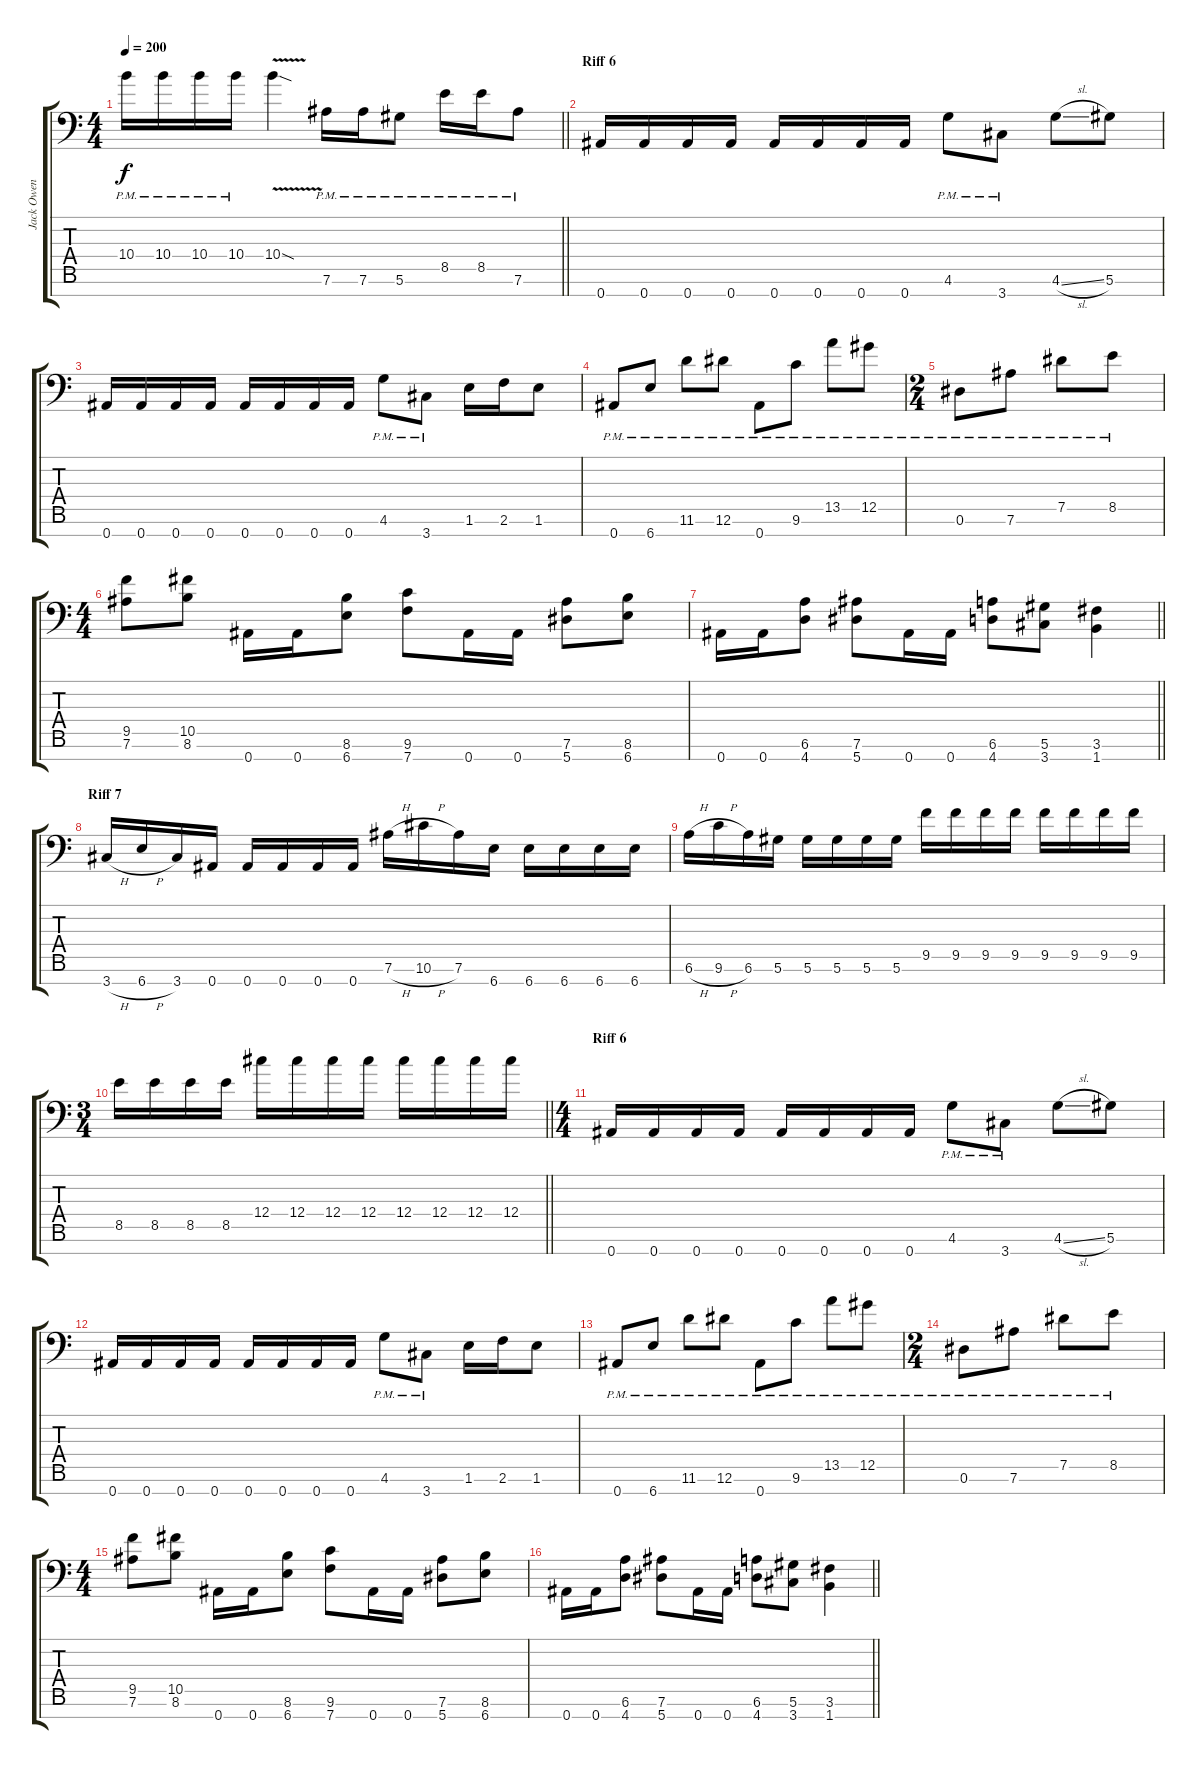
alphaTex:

\track ("Jack Owen" "Jack Owen") {instrument distortionguitar}
\staff {score tabs}
\tuning (Eb4 Bb3 Gb3 Db3 Ab2 Eb2 Bb1) {hide}
\ts (4 4)
\tempo 200
\clef f4
\barLineRight lightlight
\ks c
10.4{pm}.16{dy f} 10.4{pm}.16 10.4{pm}.16 10.4{pm}.16 10.4{v sod}.4 7.6{pm}.16 7.6{pm}.16 5.6{pm}.8 8.5{pm}.16 8.5{pm}.16 7.6{pm}.8 |
\section ("" "Riff 6")
0.7.16 0.7.16 0.7.16 0.7.16 0.7.16 0.7.16 0.7.16 0.7.16 4.6{pm}.8 3.7{pm}.8 4.6{sl}.8 5.6.8 |
0.7.16 0.7.16 0.7.16 0.7.16 0.7.16 0.7.16 0.7.16 0.7.16 4.6{pm}.8 3.7{pm}.8 1.6.16 2.6.16 1.6.8 |
0.7{pm}.8 6.7{pm}.8 11.6{pm}.8 12.6{pm}.8 0.7{pm}.8 9.6{pm}.8 13.5{pm}.8 12.5{pm}.8 |
\ts (2 4)
0.6{pm}.8 7.6{pm}.8 7.5{pm}.8 8.5{pm}.8 |
\ts (4 4)
(9.5 7.6).8 (10.5 8.6).8 0.7.16 0.7.16 (8.6 6.7).8 (9.6 7.7).8 0.7.16 0.7.16 (7.6 5.7).8 (8.6 6.7).8 |
\barLineRight lightlight
0.7.16 0.7.16 (6.6 4.7).8 (7.6 5.7).8 0.7.16 0.7.16 (6.6 4.7).8 (5.6 3.7).8 (3.6 1.7).4 |
\section ("" "Riff 7")
3.7{h}.16 6.7{h}.16 3.7.16 0.7.16 0.7.16 0.7.16 0.7.16 0.7.16 7.6{h}.16 10.6{h}.16 7.6.16 6.7.16 6.7.16 6.7.16 6.7.16 6.7.16 |
6.6{h}.16 9.6{h}.16 6.6.16 5.6.16 5.6.16 5.6.16 5.6.16 5.6.16 9.5.16 9.5.16 9.5.16 9.5.16 9.5.16 9.5.16 9.5.16 9.5.16 |
\ts (3 4)
\barLineRight lightlight
8.5.16 8.5.16 8.5.16 8.5.16 12.4.16 12.4.16 12.4.16 12.4.16 12.4.16 12.4.16 12.4.16 12.4.16 |
\ts (4 4)
\section ("" "Riff 6")
0.7.16 0.7.16 0.7.16 0.7.16 0.7.16 0.7.16 0.7.16 0.7.16 4.6{pm}.8 3.7{pm}.8 4.6{sl}.8 5.6.8 |
0.7.16 0.7.16 0.7.16 0.7.16 0.7.16 0.7.16 0.7.16 0.7.16 4.6{pm}.8 3.7{pm}.8 1.6.16 2.6.16 1.6.8 |
0.7{pm}.8 6.7{pm}.8 11.6{pm}.8 12.6{pm}.8 0.7{pm}.8 9.6{pm}.8 13.5{pm}.8 12.5{pm}.8 |
\ts (2 4)
0.6{pm}.8 7.6{pm}.8 7.5{pm}.8 8.5{pm}.8 |
\ts (4 4)
(9.5 7.6).8 (10.5 8.6).8 0.7.16 0.7.16 (8.6 6.7).8 (9.6 7.7).8 0.7.16 0.7.16 (7.6 5.7).8 (8.6 6.7).8 |
\barLineRight lightlight
0.7.16 0.7.16 (6.6 4.7).8 (7.6 5.7).8 0.7.16 0.7.16 (6.6 4.7).8 (5.6 3.7).8 (3.6 1.7).4
